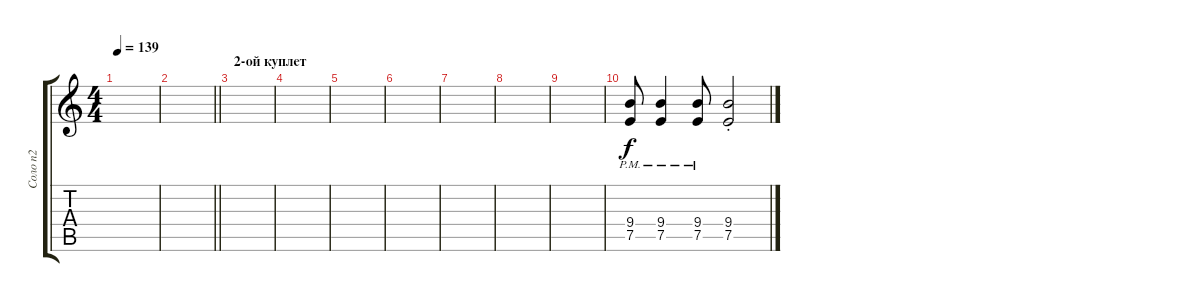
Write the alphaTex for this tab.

\track ("Соло п2" "Соло п2") {instrument distortionguitar}
\staff {score tabs}
\tuning (E4 B3 G3 D3 A2 E2) {hide}
\ts (4 4)
\tempo 139
\clef g2
\ks c
|
\barLineRight lightlight
|
\section ("" "2-ой куплет")
|
|
|
|
|
|
|
(9.4{pm} 7.5{pm}).8 (9.4{pm} 7.5{pm}).4 (9.4 7.5{pm}).8 (9.4{st} 7.5{st}).2
